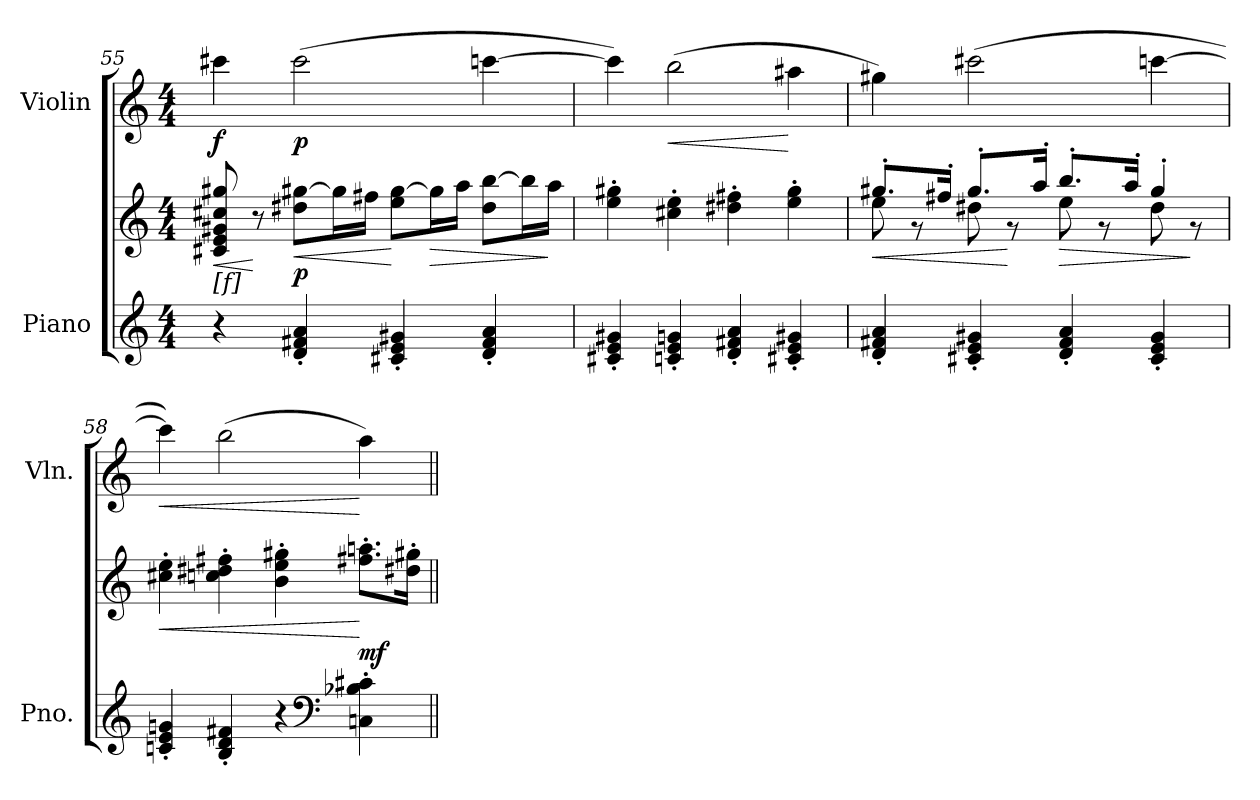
**kern	**kern	**dynam	**kern	**dynam
*part2	*part2	*part2	*part1	*part1
*staff3	*staff2	*staff2/3	*staff1	*staff1
*I"Piano	*	*	*I"Violin	*
*I'Pno.	*	*	*I'Vln.	*
!!LO:PB:g=z
*clefG2	*clefG2	*	*clefG2	*
*k[]	*k[]	*	*k[]	*
*C:	*C:	*	*C:	*
*M4/4	*M4/4	*	*M4/4	*
*MM160	*MM160	*	*MM160	*
=55	=55	=55	=55	=55
!	!LO:TX:b:t=[f]	!	!	!
!	!	!LO:HP:b	!	!
4r	8c#Xi/ 8ei 8g#Xi 8cc#Xi 8gg#Xi	<	4ccc#Xi\	f
.	8r	[	.	.
!	!	!LO:HP:b	!	!
4di/' 4f#Xi' 4ai'	8dd#Xi\ [>8gg#XiL	< p	(2ccc#i\	p
.	16gg#i\L]	.	.	.
.	16ff#Xi\JJ	.	.	.
4c#Xi/' 4ei' 4g#Xi'	8eei\ [>8gg#iL	[	.	.
!	!	!LO:HP:b	!	!
.	16gg#i\L]	>	.	.
.	16aai\JJ	.	.	.
4di/' 4f#i' 4ai'	8dd#i\ [>8bbiL	.	[>4cccni\	.
.	16bbi\L]	.	.	.
.	16aai\JJ	]	.	.
=56	=56	=56	=56	=56
4c#Xi/' 4ei' 4g#Xi'	4eei\' 4gg#Xi'	.	4ccci\])	.
!	!	!	!	!LO:HP:b
4cni/' 4ei' 4gni'	4cc#Xi\' 4eei'	.	(2bbi\	<
4di/' 4f#Xi' 4ai'	4dd#Xi\' 4ff#Xi'	.	.	.
4c#Xi/' 4ei' 4g#Xi'	4eei\' 4gg#i'	.	4aa#Xi\	[
=57	=57	=57	=57	=57
*	*^	*	*	*
!	!	!	!LO:HP:b	!	!
4di/' 4f#Xi' 4ai'	8.gg#X'i/L	8eei\	<	4gg#Xi\)	.
.	.	8r	.	.	.
.	16ff#X'i/Jk	.	.	.	.
4c#Xi/' 4ei' 4g#Xi'	8.gg#'i/L	8dd#Xi\	.	(2ccc#Xi\	.
.	.	8r	[	.	.
.	16aa'i/Jk	.	.	.	.
!	!	!	!LO:HP:b	!	!
4di/' 4f#i' 4ai'	8.bb'i/L	8eei\	>	.	.
.	.	8r	.	.	.
.	16aa'i/Jk	.	.	.	.
4c#i/' 4ei' 4g#i'	4gg#'i/	8dd#i\	.	[>4cccni\	.
.	.	8r	]	.	.
=58	=58	=58	=58	=58	=58
!	!	!	!LO:HP:b	!	!LO:HP:b
*	*v	*v	*	*	*
4cni/' 4ei' 4gni'	4cc#Xi\' 4eei'	<	4ccci\])	<
4Bi/' 4di' 4f#Xi'	4ccni\' 4dd#Xi' 4ff#Xi'	.	(2bbi\	.
4r	4bi\' 4eei' 4gg#Xi'	.	.	.
*clefF4	*	*	*	*
4Cni\' 4B-Xi' 4c#Xi'	8.ff#Xi\' 8.aani'L	[ mf	4aai\)	[
.	16dd#Xi\' 16gg#Xi'Jk	.	.	.
=||	=||	=||	=||	=||
*-	*-	*-	*-	*-
